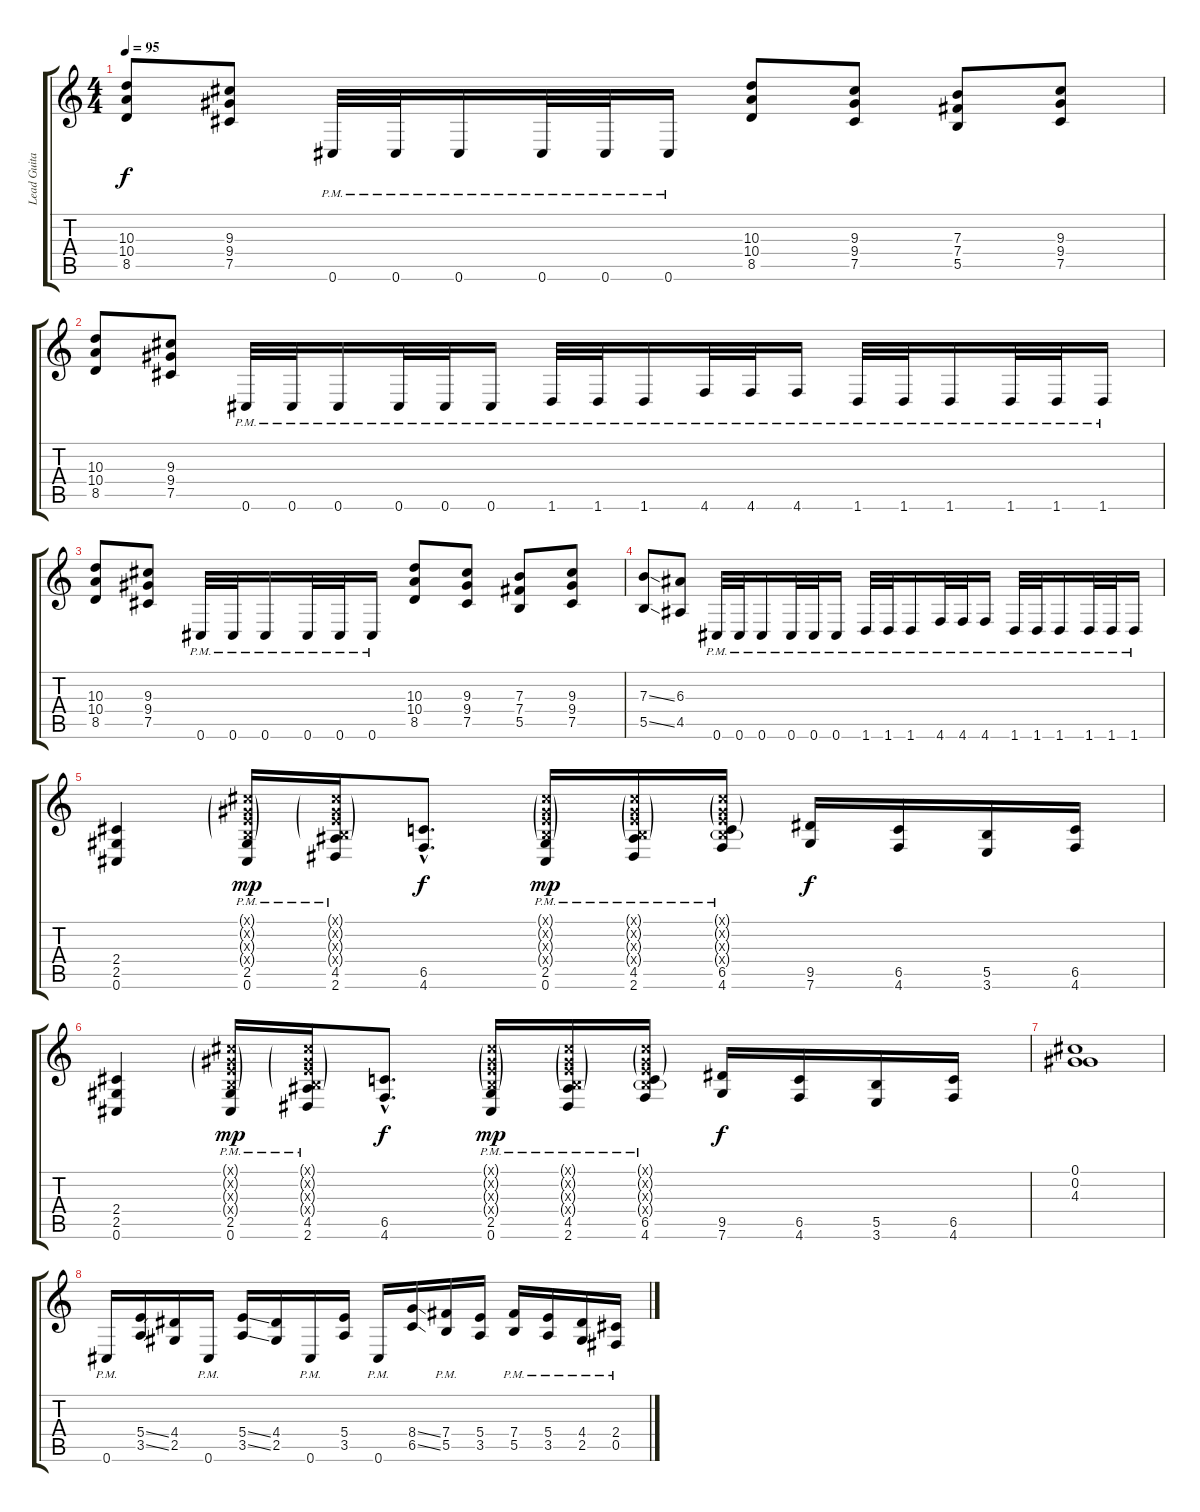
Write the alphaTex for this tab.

\track ("Lead Guitar" "Lead Guita") {instrument distortionguitar}
\staff {score tabs}
\tuning (Db4 Ab3 E3 B2 Gb2 Db2) {hide}
\ts (4 4)
\tempo 95
\clef g2
\ks c
(10.3 10.4 8.5).8{dy f} (9.3 9.4 7.5).8 0.6{pm}.32 0.6{pm}.32 0.6{pm}.16 0.6{pm}.32 0.6{pm}.32 0.6{pm}.16 (10.3 10.4 8.5).8 (9.3 9.4 7.5).8 (7.3 7.4 5.5).8 (9.3 9.4 7.5).8 |
(10.3 10.4 8.5).8 (9.3 9.4 7.5).8 0.6{pm}.32 0.6{pm}.32 0.6{pm}.16 0.6{pm}.32 0.6{pm}.32 0.6{pm}.16 1.6{pm}.32 1.6{pm}.32 1.6{pm}.16 4.6{pm}.32 4.6{pm}.32 4.6{pm}.16 1.6{pm}.32 1.6{pm}.32 1.6{pm}.16 1.6{pm}.32 1.6{pm}.32 1.6{pm}.16 |
(10.3 10.4 8.5).8 (9.3 9.4 7.5).8 0.6{pm}.32 0.6{pm}.32 0.6{pm}.16 0.6{pm}.32 0.6{pm}.32 0.6{pm}.16 (10.3 10.4 8.5).8 (9.3 9.4 7.5).8 (7.3 7.4 5.5).8 (9.3 9.4 7.5).8 |
(7.3{ss} 5.5{ss}).8 (6.3 4.5).8 0.6{pm}.32 0.6{pm}.32 0.6{pm}.16 0.6{pm}.32 0.6{pm}.32 0.6{pm}.16 1.6{pm}.32 1.6{pm}.32 1.6{pm}.16 4.6{pm}.32 4.6{pm}.32 4.6{pm}.16 1.6{pm}.32 1.6{pm}.32 1.6{pm}.16 1.6{pm}.32 1.6{pm}.32 1.6{pm}.16 |
(2.4 2.5 0.6).4 (0.1{g x} 0.2{g x} 0.3{g x} 0.4{g x} 2.5{pm} 0.6{pm}).16{dy mp} (0.1{g x} 0.2{g x} 0.3{g x} 0.4{g x} 4.5{pm} 2.6{pm}).16 (6.5{hac} 4.6{hac}).8{d dy f} (0.1{g x} 0.2{g x} 0.3{g x} 0.4{g x} 2.5{pm} 0.6{pm}).16{dy mp} (0.1{g x} 0.2{g x} 0.3{g x} 0.4{g x} 4.5{pm} 2.6{pm}).16 (0.1{g x} 0.2{g x} 0.3{g x} 0.4{g x} 6.5{pm} 4.6{pm}).16 (9.5 7.6).16{dy f} (6.5 4.6).16 (5.5 3.6).16 (6.5 4.6).16 |
(2.4 2.5 0.6).4 (0.1{g x} 0.2{g x} 0.3{g x} 0.4{g x} 2.5{pm} 0.6{pm}).16{dy mp} (0.1{g x} 0.2{g x} 0.3{g x} 0.4{g x} 4.5{pm} 2.6{pm}).16 (6.5{hac} 4.6{hac}).8{d dy f} (0.1{g x} 0.2{g x} 0.3{g x} 0.4{g x} 2.5{pm} 0.6{pm}).16{dy mp} (0.1{g x} 0.2{g x} 0.3{g x} 0.4{g x} 4.5{pm} 2.6{pm}).16 (0.1{g x} 0.2{g x} 0.3{g x} 0.4{g x} 6.5{pm} 4.6{pm}).16 (9.5 7.6).16{dy f} (6.5 4.6).16 (5.5 3.6).16 (6.5 4.6).16 |
(0.1 0.2 4.3).1 |
0.6{pm}.16 (5.4{ss} 3.5{ss}).16 (4.4 2.5).16 0.6{pm}.16 (5.4{ss} 3.5{ss}).16 (4.4 2.5).16 0.6{pm}.16 (5.4 3.5).16 0.6{pm}.16 (8.4{ss} 6.5{ss}).16 (7.4{pm} 5.5).16 (5.4 3.5).16 (7.4{pm} 5.5).16 (5.4{pm} 3.5{pm}).16 (4.4 2.5{pm}).16 (2.4{pm} 0.5{pm}).16
